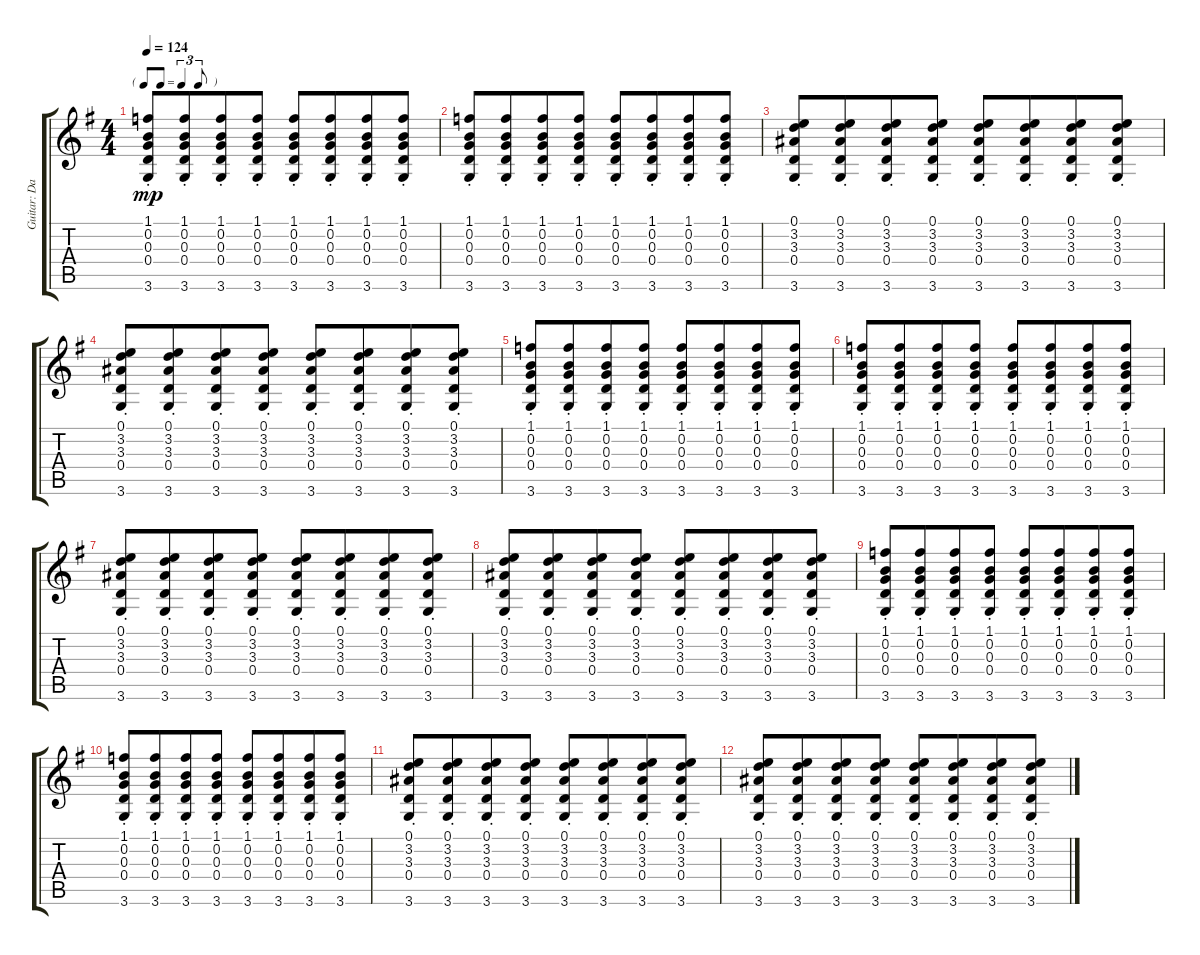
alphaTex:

\track ("Guitar: David" "Guitar: Da") {instrument acousticguitarsteel}
\staff {score tabs}
\tuning (E4 B3 G3 D3 A2 E2) {hide}
\ts (4 4)
\tf triplet8th
\tempo 124
\clef g2
\ks g
(1.1{st} 0.2{st} 0.3{st} 0.4{st} 3.6{st}).8{dy mp} (1.1{st} 0.2{st} 0.3{st} 0.4{st} 3.6{st}).8{beam merge} (1.1{st} 0.2{st} 0.3{st} 0.4{st} 3.6{st}).8 (1.1{st} 0.2{st} 0.3{st} 0.4{st} 3.6{st}).8 (1.1{st} 0.2{st} 0.3{st} 0.4{st} 3.6{st}).8 (1.1{st} 0.2{st} 0.3{st} 0.4{st} 3.6{st}).8{beam merge} (1.1{st} 0.2{st} 0.3{st} 0.4{st} 3.6{st}).8 (1.1{st} 0.2{st} 0.3{st} 0.4{st} 3.6{st}).8 |
(1.1{st} 0.2{st} 0.3{st} 0.4{st} 3.6{st}).8 (1.1{st} 0.2{st} 0.3{st} 0.4{st} 3.6{st}).8{beam merge} (1.1{st} 0.2{st} 0.3{st} 0.4{st} 3.6{st}).8 (1.1{st} 0.2{st} 0.3{st} 0.4{st} 3.6{st}).8 (1.1{st} 0.2{st} 0.3{st} 0.4{st} 3.6{st}).8 (1.1{st} 0.2{st} 0.3{st} 0.4{st} 3.6{st}).8{beam merge} (1.1{st} 0.2{st} 0.3{st} 0.4{st} 3.6{st}).8 (1.1{st} 0.2{st} 0.3{st} 0.4{st} 3.6{st}).8 |
(0.1{st} 3.2{st} 3.3{st} 0.4{st} 3.6{st}).8 (0.1{st} 3.2{st} 3.3{st} 0.4{st} 3.6{st}).8{beam merge} (0.1{st} 3.2{st} 3.3{st} 0.4{st} 3.6{st}).8 (0.1{st} 3.2{st} 3.3{st} 0.4{st} 3.6{st}).8 (0.1{st} 3.2{st} 3.3{st} 0.4{st} 3.6{st}).8 (0.1{st} 3.2{st} 3.3{st} 0.4{st} 3.6{st}).8{beam merge} (0.1{st} 3.2{st} 3.3{st} 0.4{st} 3.6{st}).8 (0.1{st} 3.2{st} 3.3{st} 0.4{st} 3.6{st}).8 |
(0.1{st} 3.2{st} 3.3{st} 0.4{st} 3.6{st}).8 (0.1{st} 3.2{st} 3.3{st} 0.4{st} 3.6{st}).8{beam merge} (0.1{st} 3.2{st} 3.3{st} 0.4{st} 3.6{st}).8 (0.1{st} 3.2{st} 3.3{st} 0.4{st} 3.6{st}).8 (0.1{st} 3.2{st} 3.3{st} 0.4{st} 3.6{st}).8 (0.1{st} 3.2{st} 3.3{st} 0.4{st} 3.6{st}).8{beam merge} (0.1{st} 3.2{st} 3.3{st} 0.4{st} 3.6{st}).8 (0.1{st} 3.2{st} 3.3{st} 0.4{st} 3.6{st}).8 |
(1.1{st} 0.2{st} 0.3{st} 0.4{st} 3.6{st}).8 (1.1{st} 0.2{st} 0.3{st} 0.4{st} 3.6{st}).8{beam merge} (1.1{st} 0.2{st} 0.3{st} 0.4{st} 3.6{st}).8 (1.1{st} 0.2{st} 0.3{st} 0.4{st} 3.6{st}).8 (1.1{st} 0.2{st} 0.3{st} 0.4{st} 3.6{st}).8 (1.1{st} 0.2{st} 0.3{st} 0.4{st} 3.6{st}).8{beam merge} (1.1{st} 0.2{st} 0.3{st} 0.4{st} 3.6{st}).8 (1.1{st} 0.2{st} 0.3{st} 0.4{st} 3.6{st}).8 |
(1.1{st} 0.2{st} 0.3{st} 0.4{st} 3.6{st}).8 (1.1{st} 0.2{st} 0.3{st} 0.4{st} 3.6{st}).8{beam merge} (1.1{st} 0.2{st} 0.3{st} 0.4{st} 3.6{st}).8 (1.1{st} 0.2{st} 0.3{st} 0.4{st} 3.6{st}).8 (1.1{st} 0.2{st} 0.3{st} 0.4{st} 3.6{st}).8 (1.1{st} 0.2{st} 0.3{st} 0.4{st} 3.6{st}).8{beam merge} (1.1{st} 0.2{st} 0.3{st} 0.4{st} 3.6{st}).8 (1.1{st} 0.2{st} 0.3{st} 0.4{st} 3.6{st}).8 |
(0.1{st} 3.2{st} 3.3{st} 0.4{st} 3.6{st}).8 (0.1{st} 3.2{st} 3.3{st} 0.4{st} 3.6{st}).8{beam merge} (0.1{st} 3.2{st} 3.3{st} 0.4{st} 3.6{st}).8 (0.1{st} 3.2{st} 3.3{st} 0.4{st} 3.6{st}).8 (0.1{st} 3.2{st} 3.3{st} 0.4{st} 3.6{st}).8 (0.1{st} 3.2{st} 3.3{st} 0.4{st} 3.6{st}).8{beam merge} (0.1{st} 3.2{st} 3.3{st} 0.4{st} 3.6{st}).8 (0.1{st} 3.2{st} 3.3{st} 0.4{st} 3.6{st}).8 |
(0.1{st} 3.2{st} 3.3{st} 0.4{st} 3.6{st}).8 (0.1{st} 3.2{st} 3.3{st} 0.4{st} 3.6{st}).8{beam merge} (0.1{st} 3.2{st} 3.3{st} 0.4{st} 3.6{st}).8 (0.1{st} 3.2{st} 3.3{st} 0.4{st} 3.6{st}).8 (0.1{st} 3.2{st} 3.3{st} 0.4{st} 3.6{st}).8 (0.1{st} 3.2{st} 3.3{st} 0.4{st} 3.6{st}).8{beam merge} (0.1{st} 3.2{st} 3.3{st} 0.4{st} 3.6{st}).8 (0.1{st} 3.2{st} 3.3{st} 0.4{st} 3.6{st}).8 |
(1.1{st} 0.2{st} 0.3{st} 0.4{st} 3.6{st}).8 (1.1{st} 0.2{st} 0.3{st} 0.4{st} 3.6{st}).8{beam merge} (1.1{st} 0.2{st} 0.3{st} 0.4{st} 3.6{st}).8 (1.1{st} 0.2{st} 0.3{st} 0.4{st} 3.6{st}).8 (1.1{st} 0.2{st} 0.3{st} 0.4{st} 3.6{st}).8 (1.1{st} 0.2{st} 0.3{st} 0.4{st} 3.6{st}).8{beam merge} (1.1{st} 0.2{st} 0.3{st} 0.4{st} 3.6{st}).8 (1.1{st} 0.2{st} 0.3{st} 0.4{st} 3.6{st}).8 |
(1.1{st} 0.2{st} 0.3{st} 0.4{st} 3.6{st}).8 (1.1{st} 0.2{st} 0.3{st} 0.4{st} 3.6{st}).8{beam merge} (1.1{st} 0.2{st} 0.3{st} 0.4{st} 3.6{st}).8 (1.1{st} 0.2{st} 0.3{st} 0.4{st} 3.6{st}).8 (1.1{st} 0.2{st} 0.3{st} 0.4{st} 3.6{st}).8 (1.1{st} 0.2{st} 0.3{st} 0.4{st} 3.6{st}).8{beam merge} (1.1{st} 0.2{st} 0.3{st} 0.4{st} 3.6{st}).8 (1.1{st} 0.2{st} 0.3{st} 0.4{st} 3.6{st}).8 |
(0.1{st} 3.2{st} 3.3{st} 0.4{st} 3.6{st}).8 (0.1{st} 3.2{st} 3.3{st} 0.4{st} 3.6{st}).8{beam merge} (0.1{st} 3.2{st} 3.3{st} 0.4{st} 3.6{st}).8 (0.1{st} 3.2{st} 3.3{st} 0.4{st} 3.6{st}).8 (0.1{st} 3.2{st} 3.3{st} 0.4{st} 3.6{st}).8 (0.1{st} 3.2{st} 3.3{st} 0.4{st} 3.6{st}).8{beam merge} (0.1{st} 3.2{st} 3.3{st} 0.4{st} 3.6{st}).8 (0.1{st} 3.2{st} 3.3{st} 0.4{st} 3.6{st}).8 |
(0.1{st} 3.2{st} 3.3{st} 0.4{st} 3.6{st}).8 (0.1{st} 3.2{st} 3.3{st} 0.4{st} 3.6{st}).8{beam merge} (0.1{st} 3.2{st} 3.3{st} 0.4{st} 3.6{st}).8 (0.1{st} 3.2{st} 3.3{st} 0.4{st} 3.6{st}).8 (0.1{st} 3.2{st} 3.3{st} 0.4{st} 3.6{st}).8 (0.1{st} 3.2{st} 3.3{st} 0.4{st} 3.6{st}).8{beam merge} (0.1{st} 3.2{st} 3.3{st} 0.4{st} 3.6{st}).8 (0.1{st} 3.2{st} 3.3{st} 0.4{st} 3.6{st}).8
